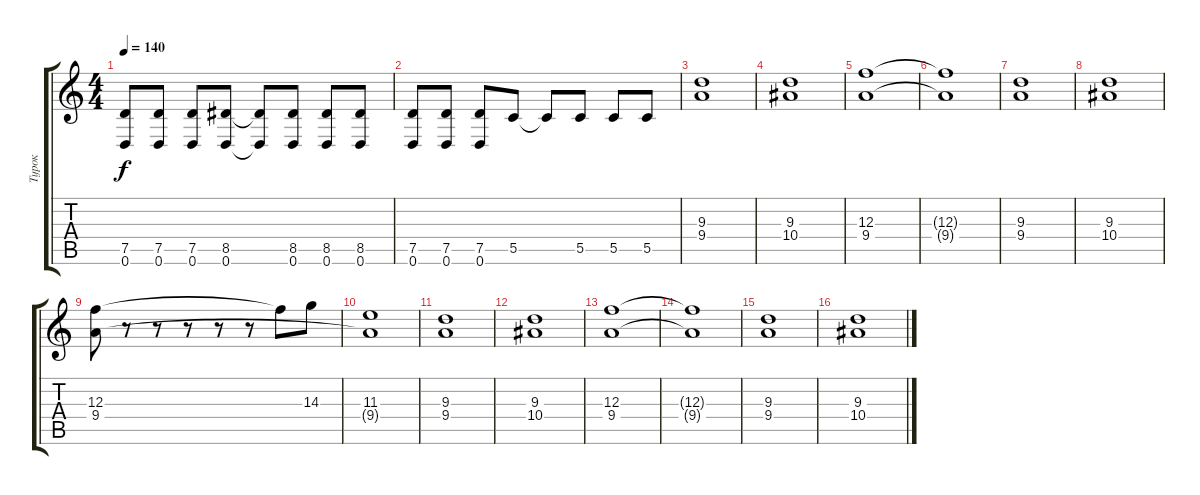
\track ("Турок" "Турок") {instrument distortionguitar}
\staff {score tabs}
\tuning (D4 A3 F3 C3 G2 D2) {hide}
\ts (4 4)
\tempo 140
\clef g2
\ks c
(7.5 0.6).8{dy f} (7.5 0.6).8 (7.5 0.6).8 (8.5 0.6).8 (8.5{t} 0.6{t}).8 (8.5 0.6).8 (8.5 0.6).8 (8.5 0.6).8 |
(7.5 0.6).8 (7.5 0.6).8 (7.5 0.6).8 5.5.8 5.5{t}.8 5.5.8 5.5.8 5.5.8 |
(9.3 9.4).1 |
(9.3 10.4).1 |
(12.3 9.4).1 |
(12.3{t} 9.4{t}).1 |
(9.3 9.4).1 |
(9.3 10.4).1 |
(12.3 9.4).8 r.8 r.8 r.8 r.8 r.8 12.3{t}.8 14.3.8 |
(11.3 9.4{t}).1 |
(9.3 9.4).1 |
(9.3 10.4).1 |
(12.3 9.4).1 |
(12.3{t} 9.4{t}).1 |
(9.3 9.4).1 |
(9.3 10.4).1
